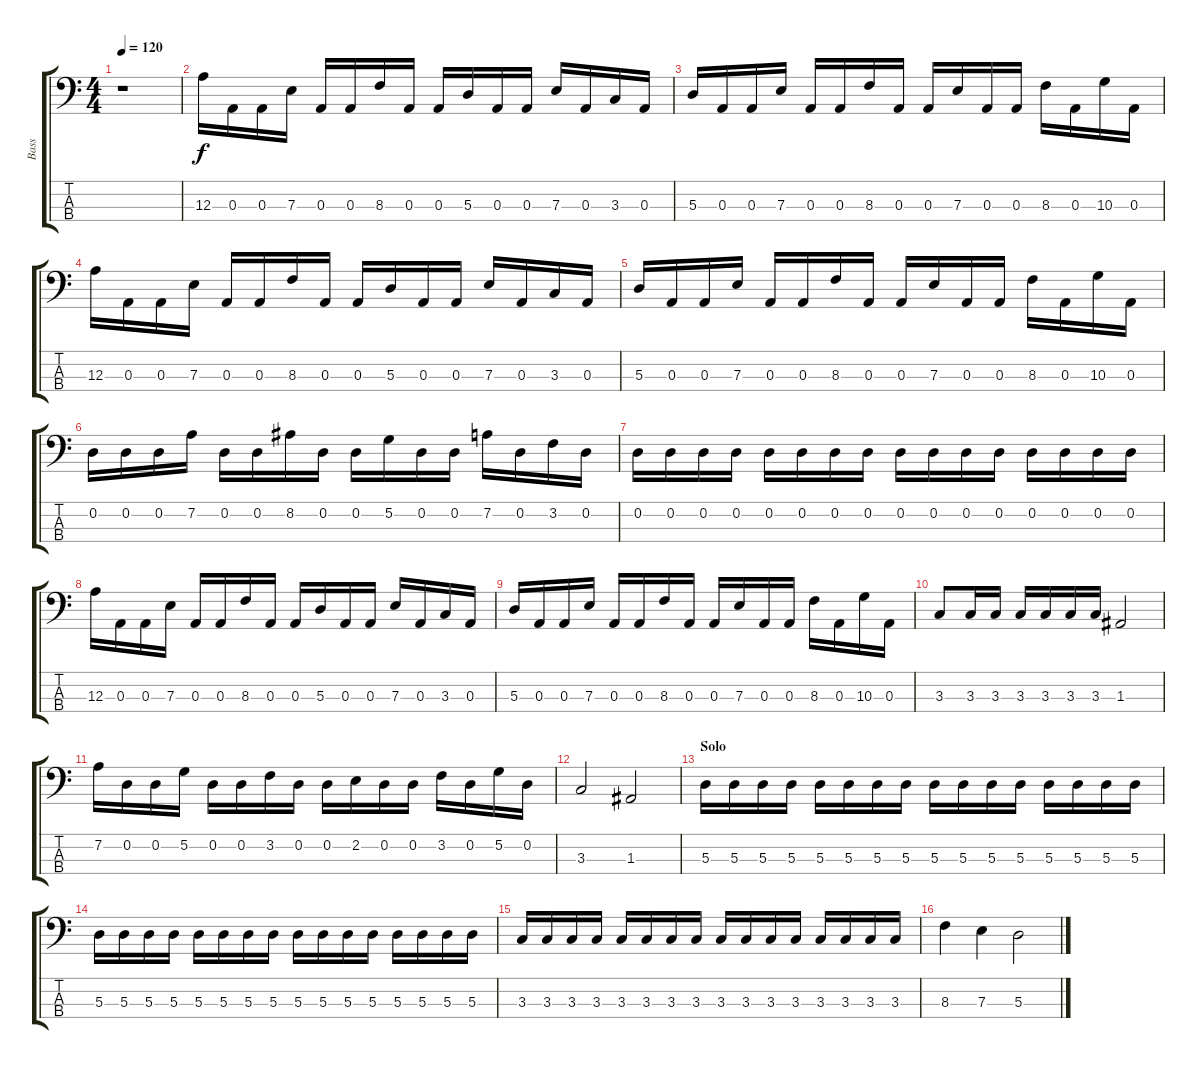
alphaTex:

\track ("Bass" "Bass") {instrument electricbasspick}
\staff {score tabs}
\tuning (G2 D2 A1 E1) {hide}
\ts (4 4)
\tempo 120
\clef f4
\ks c
r.1{dy f} |
12.3.16 0.3.16 0.3.16 7.3.16 0.3.16 0.3.16 8.3.16 0.3.16 0.3.16 5.3.16 0.3.16 0.3.16 7.3.16 0.3.16 3.3.16 0.3.16 |
5.3.16 0.3.16 0.3.16 7.3.16 0.3.16 0.3.16 8.3.16 0.3.16 0.3.16 7.3.16 0.3.16 0.3.16 8.3.16 0.3.16 10.3.16 0.3.16 |
12.3.16 0.3.16 0.3.16 7.3.16 0.3.16 0.3.16 8.3.16 0.3.16 0.3.16 5.3.16 0.3.16 0.3.16 7.3.16 0.3.16 3.3.16 0.3.16 |
5.3.16 0.3.16 0.3.16 7.3.16 0.3.16 0.3.16 8.3.16 0.3.16 0.3.16 7.3.16 0.3.16 0.3.16 8.3.16 0.3.16 10.3.16 0.3.16 |
0.2.16 0.2.16 0.2.16 7.2.16 0.2.16 0.2.16 8.2.16 0.2.16 0.2.16 5.2.16 0.2.16 0.2.16 7.2.16 0.2.16 3.2.16 0.2.16 |
0.2.16 0.2.16 0.2.16 0.2.16 0.2.16 0.2.16 0.2.16 0.2.16 0.2.16 0.2.16 0.2.16 0.2.16 0.2.16 0.2.16 0.2.16 0.2.16 |
12.3.16 0.3.16 0.3.16 7.3.16 0.3.16 0.3.16 8.3.16 0.3.16 0.3.16 5.3.16 0.3.16 0.3.16 7.3.16 0.3.16 3.3.16 0.3.16 |
5.3.16 0.3.16 0.3.16 7.3.16 0.3.16 0.3.16 8.3.16 0.3.16 0.3.16 7.3.16 0.3.16 0.3.16 8.3.16 0.3.16 10.3.16 0.3.16 |
3.3.8 3.3.16 3.3.16 3.3.16 3.3.16 3.3.16 3.3.16 1.3.2 |
7.2.16 0.2.16 0.2.16 5.2.16 0.2.16 0.2.16 3.2.16 0.2.16 0.2.16 2.2.16 0.2.16 0.2.16 3.2.16 0.2.16 5.2.16 0.2.16 |
3.3.2 1.3.2 |
\section ("" "Solo")
5.3.16 5.3.16 5.3.16 5.3.16 5.3.16 5.3.16 5.3.16 5.3.16 5.3.16 5.3.16 5.3.16 5.3.16 5.3.16 5.3.16 5.3.16 5.3.16 |
5.3.16 5.3.16 5.3.16 5.3.16 5.3.16 5.3.16 5.3.16 5.3.16 5.3.16 5.3.16 5.3.16 5.3.16 5.3.16 5.3.16 5.3.16 5.3.16 |
3.3.16 3.3.16 3.3.16 3.3.16 3.3.16 3.3.16 3.3.16 3.3.16 3.3.16 3.3.16 3.3.16 3.3.16 3.3.16 3.3.16 3.3.16 3.3.16 |
8.3.4 7.3.4 5.3.2
